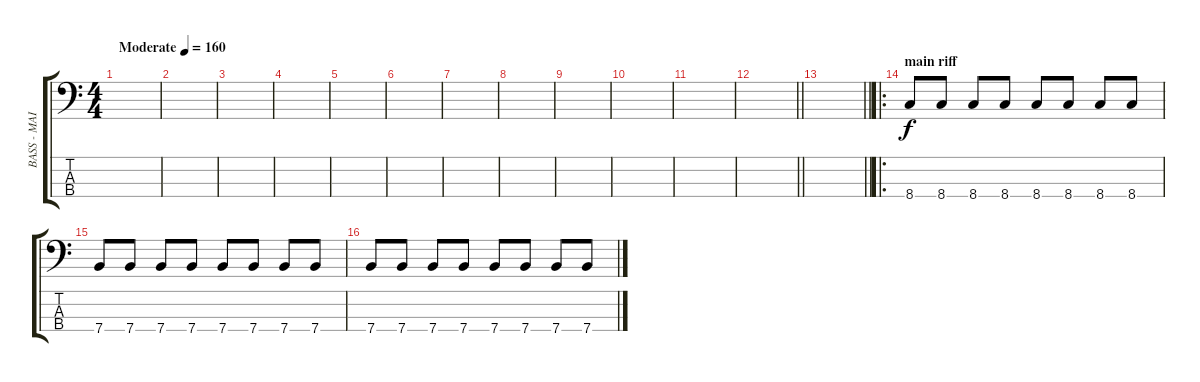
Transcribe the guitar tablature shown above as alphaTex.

\track ("BASS - MAIN" "BASS - MAI") {instrument electricbassfinger}
\staff {score tabs}
\tuning (G2 D2 A1 E1) {hide}
\ts (4 4)
\tempo (160 "Moderate")
\clef f4
\ks c
|
|
|
|
|
|
|
|
|
|
|
\barLineRight lightlight
|
\barLineRight lightlight
|
\ro
\section ("" "main riff")
8.4.8 8.4.8 8.4.8 8.4.8 8.4.8 8.4.8 8.4.8 8.4.8 |
7.4.8 7.4.8 7.4.8 7.4.8 7.4.8 7.4.8 7.4.8 7.4.8 |
7.4.8 7.4.8 7.4.8 7.4.8 7.4.8 7.4.8 7.4.8 7.4.8
